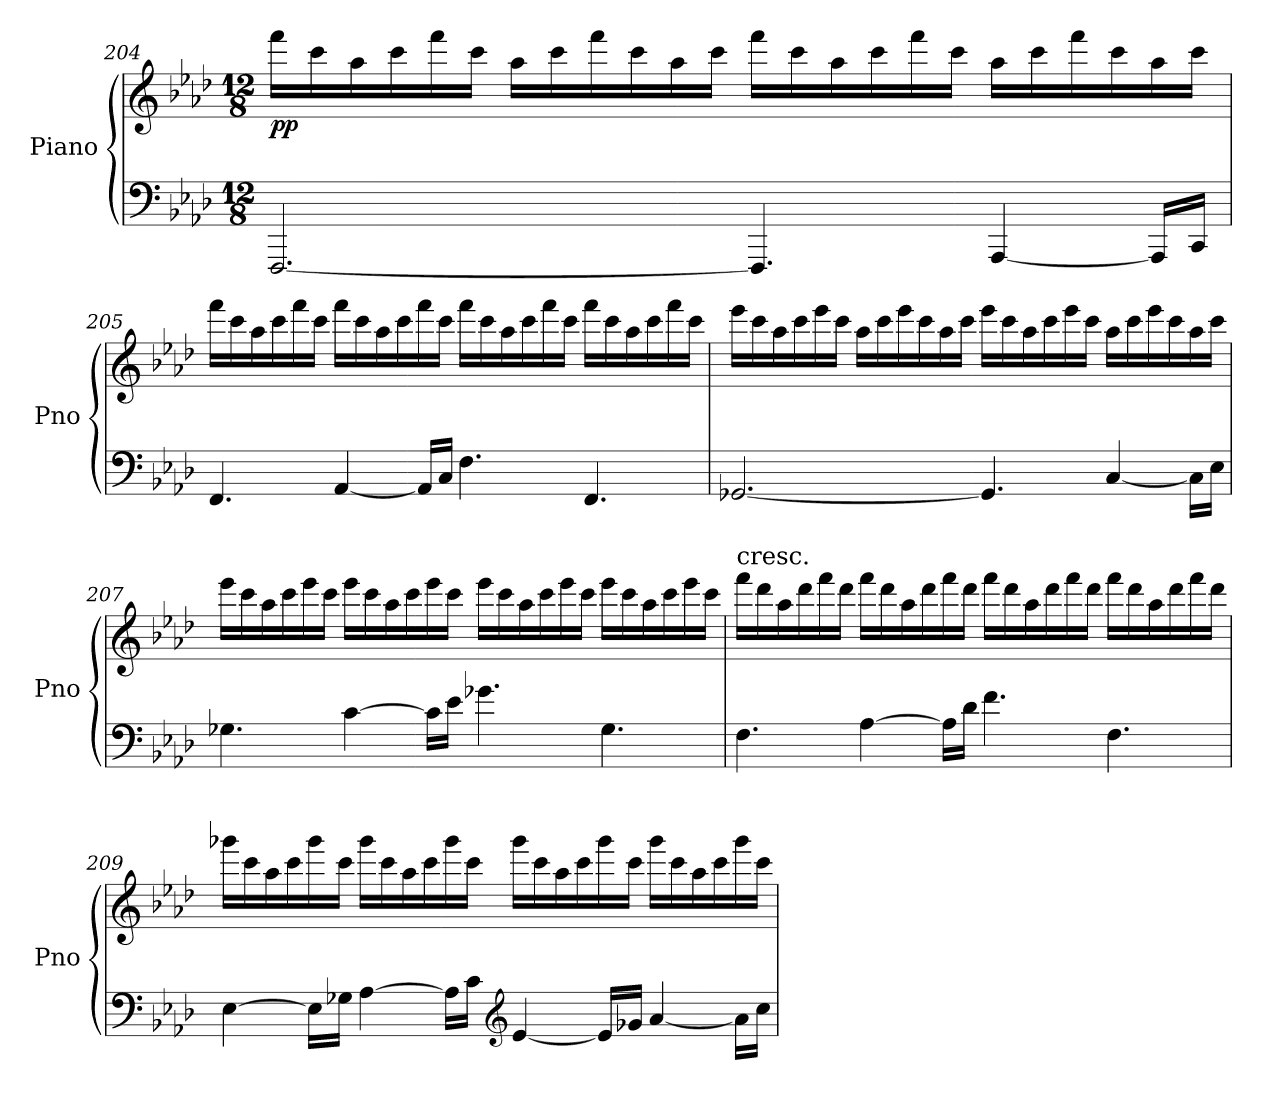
**kern	**kern	**dynam
*part1	*part1	*part1
*staff2	*staff1	*staff1/2
*I"Piano	*	*
*I'Pno	*	*
!!LO:LB:g=z
*clefF4	*clefG2	*
*k[b-e-a-d-]	*k[b-e-a-d-]	*
*A-:	*A-:	*
*M12/8	*M12/8	*
=204	=204	=204
!	!	!LO:DY:b
[2.FFF/	16fff\LL	pp
.	16ccc\	.
.	16aa-\	.
.	16ccc\	.
.	16fff\	.
.	16ccc\JJ	.
.	16aa-\LL	.
.	16ccc\	.
.	16fff\	.
.	16ccc\	.
.	16aa-\	.
.	16ccc\JJ	.
4.FFF/]	16fff\LL	.
.	16ccc\	.
.	16aa-\	.
.	16ccc\	.
.	16fff\	.
.	16ccc\JJ	.
[4AAA-/	16aa-\LL	.
.	16ccc\	.
.	16fff\	.
.	16ccc\	.
16AAA-/LL]	16aa-\	.
16CC/JJ	16ccc\JJ	.
!!LO:LB:g=z
=205	=205	=205
4.FF/	16fff\LL	.
.	16ccc\	.
.	16aa-\	.
.	16ccc\	.
.	16fff\	.
.	16ccc\JJ	.
[4AA-/	16fff\LL	.
.	16ccc\	.
.	16aa-\	.
.	16ccc\	.
16AA-/LL]	16fff\	.
16C/JJ	16ccc\JJ	.
4.F\	16fff\LL	.
.	16ccc\	.
.	16aa-\	.
.	16ccc\	.
.	16fff\	.
.	16ccc\JJ	.
4.FF/	16fff\LL	.
.	16ccc\	.
.	16aa-\	.
.	16ccc\	.
.	16fff\	.
.	16ccc\JJ	.
!!LO:PB:g=z
=206	=206	=206
[2.GG-X/	16eee-\LL	.
.	16ccc\	.
.	16aa-\	.
.	16ccc\	.
.	16eee-\	.
.	16ccc\JJ	.
.	16aa-\LL	.
.	16ccc\	.
.	16eee-\	.
.	16ccc\	.
.	16aa-\	.
.	16ccc\JJ	.
4.GG-/]	16eee-\LL	.
.	16ccc\	.
.	16aa-\	.
.	16ccc\	.
.	16eee-\	.
.	16ccc\JJ	.
[4C/	16aa-\LL	.
.	16ccc\	.
.	16eee-\	.
.	16ccc\	.
16C\LL]	16aa-\	.
16E-\JJ	16ccc\JJ	.
!!LO:LB:g=z
=207	=207	=207
4.G-X\	16eee-\LL	.
.	16ccc\	.
.	16aa-\	.
.	16ccc\	.
.	16eee-\	.
.	16ccc\JJ	.
[4c\	16eee-\LL	.
.	16ccc\	.
.	16aa-\	.
.	16ccc\	.
16c\LL]	16eee-\	.
16e-\JJ	16ccc\JJ	.
4.g-X\	16eee-\LL	.
.	16ccc\	.
.	16aa-\	.
.	16ccc\	.
.	16eee-\	.
.	16ccc\JJ	.
4.G-\	16eee-\LL	.
.	16ccc\	.
.	16aa-\	.
.	16ccc\	.
.	16eee-\	.
.	16ccc\JJ	.
!!LO:LB:g=z
=208	=208	=208
!	!LO:TX:a:t=cresc.	!
4.F\	16fff\LL	.
.	16ddd-\	.
.	16aa-\	.
.	16ddd-\	.
.	16fff\	.
.	16ddd-\JJ	.
[4A-\	16fff\LL	.
.	16ddd-\	.
.	16aa-\	.
.	16ddd-\	.
16A-\LL]	16fff\	.
16d-\JJ	16ddd-\JJ	.
4.f\	16fff\LL	.
.	16ddd-\	.
.	16aa-\	.
.	16ddd-\	.
.	16fff\	.
.	16ddd-\JJ	.
4.F\	16fff\LL	.
.	16ddd-\	.
.	16aa-\	.
.	16ddd-\	.
.	16fff\	.
.	16ddd-\JJ	.
!!LO:LB:g=z
=209	=209	=209
[4E-\	16ggg-X\LL	.
.	16ccc\	.
.	16aa-\	.
.	16ccc\	.
16E-\LL]	16ggg-\	.
16G-X\JJ	16ccc\JJ	.
[4A-\	16ggg-\LL	.
.	16ccc\	.
.	16aa-\	.
.	16ccc\	.
16A-\LL]	16ggg-\	.
16c\JJ	16ccc\JJ	.
*clefG2	*	*
[4e-/	16ggg-\LL	.
.	16ccc\	.
.	16aa-\	.
.	16ccc\	.
16e-/LL]	16ggg-\	.
16g-X/JJ	16ccc\JJ	.
[4a-/	16ggg-\LL	.
.	16ccc\	.
.	16aa-\	.
.	16ccc\	.
16a-\LL]	16ggg-\	.
16cc\JJ	16ccc\JJ	.
=	=	=
*-	*-	*-
